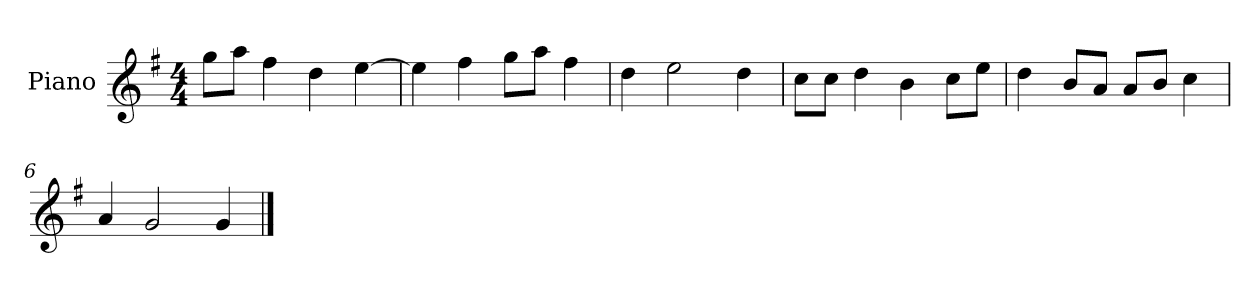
**kern
*part1
*staff1
*I"Piano
*I'P-no
*clefG2
*k[f#]
*M4/4
*MM90
=1
8gg\L
8aa\J
4ff#\
4dd\
[4ee\
=2
4ee\]
4ff#\
8gg\L
8aa\J
4ff#\
=3
4dd\
2ee\
4dd\
=4
8cc\L
8cc\J
4dd\
4b\
8cc\L
8ee\J
=5
4dd\
8b/L
8a/J
8a/L
8b/J
4cc\
=6
4a/
2g/
4g/
==
*-
